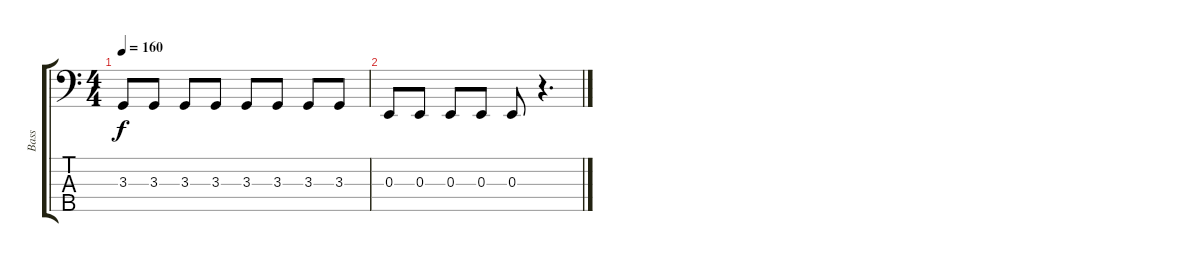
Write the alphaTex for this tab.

\track ("Bass" "Bass") {instrument electricbasspick}
\staff {score tabs}
\tuning (D2 A1 E1 B0 Gb0) {hide}
\ts (4 4)
\tempo 160
\clef f4
\ks c
3.3.8{dy f} 3.3.8 3.3.8 3.3.8 3.3.8 3.3.8 3.3.8 3.3.8 |
0.3.8 0.3.8 0.3.8 0.3.8 0.3.8 r.4{d}
